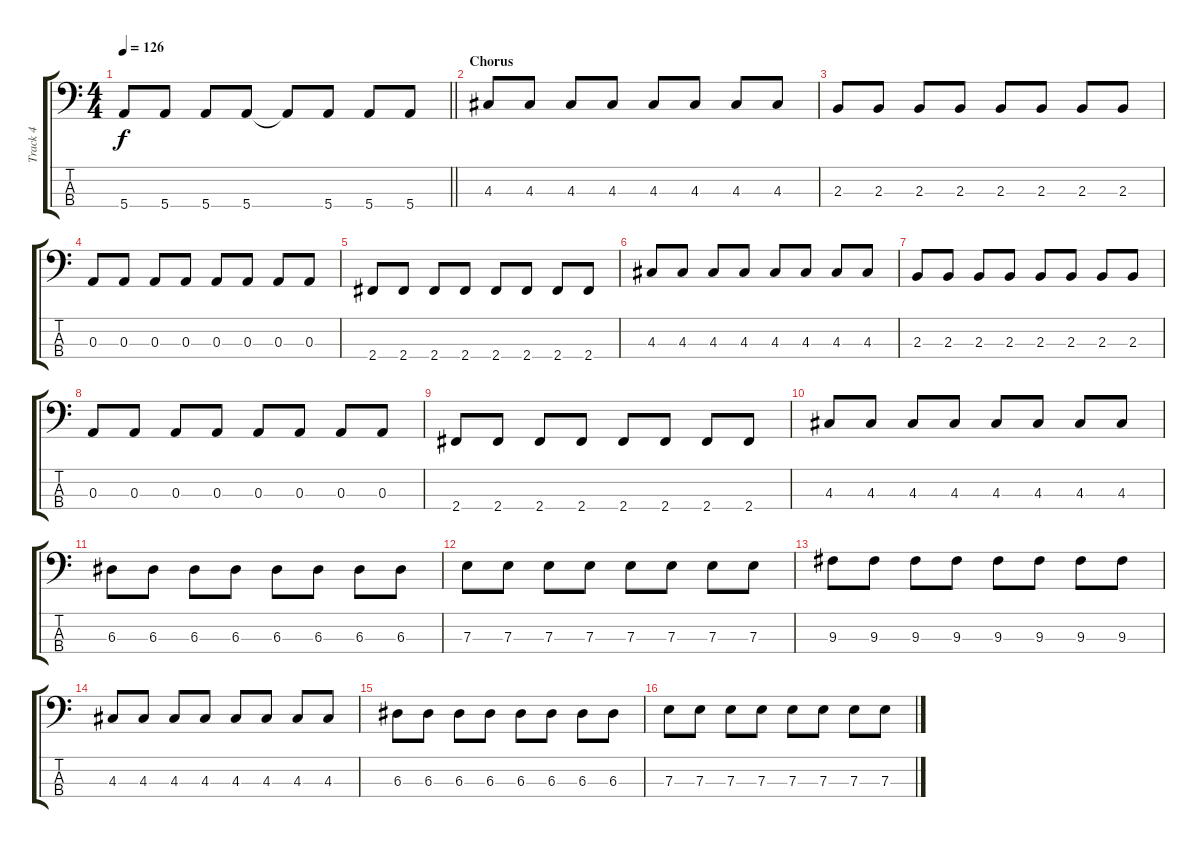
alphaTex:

\track ("Track 4" "Track 4") {instrument electricbassfinger}
\staff {score tabs}
\tuning (G2 D2 A1 E1) {hide}
\ts (4 4)
\tempo 126
\clef f4
\barLineRight lightlight
\ks c
5.4.8{dy f} 5.4.8 5.4.8 5.4.8 5.4{t}.8 5.4.8 5.4.8 5.4.8 |
\section ("" "Chorus")
4.3.8 4.3.8 4.3.8 4.3.8 4.3.8 4.3.8 4.3.8 4.3.8 |
2.3.8 2.3.8 2.3.8 2.3.8 2.3.8 2.3.8 2.3.8 2.3.8 |
0.3.8 0.3.8 0.3.8 0.3.8 0.3.8 0.3.8 0.3.8 0.3.8 |
2.4.8 2.4.8 2.4.8 2.4.8 2.4.8 2.4.8 2.4.8 2.4.8 |
4.3.8 4.3.8 4.3.8 4.3.8 4.3.8 4.3.8 4.3.8 4.3.8 |
2.3.8 2.3.8 2.3.8 2.3.8 2.3.8 2.3.8 2.3.8 2.3.8 |
0.3.8 0.3.8 0.3.8 0.3.8 0.3.8 0.3.8 0.3.8 0.3.8 |
2.4.8 2.4.8 2.4.8 2.4.8 2.4.8 2.4.8 2.4.8 2.4.8 |
4.3.8 4.3.8 4.3.8 4.3.8 4.3.8 4.3.8 4.3.8 4.3.8 |
6.3.8 6.3.8 6.3.8 6.3.8 6.3.8 6.3.8 6.3.8 6.3.8 |
7.3.8 7.3.8 7.3.8 7.3.8 7.3.8 7.3.8 7.3.8 7.3.8 |
9.3.8 9.3.8 9.3.8 9.3.8 9.3.8 9.3.8 9.3.8 9.3.8 |
4.3.8 4.3.8 4.3.8 4.3.8 4.3.8 4.3.8 4.3.8 4.3.8 |
6.3.8 6.3.8 6.3.8 6.3.8 6.3.8 6.3.8 6.3.8 6.3.8 |
7.3.8 7.3.8 7.3.8 7.3.8 7.3.8 7.3.8 7.3.8 7.3.8
